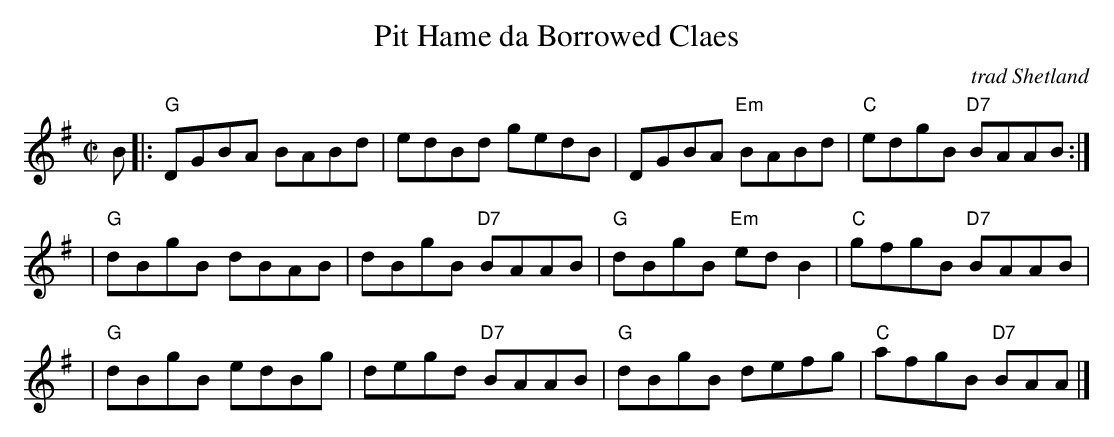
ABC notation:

X:1
T: Pit Hame da Borrowed Claes
C: trad Shetland
M: C|
L: 1/8
K: G
B \
|: "G"DGBA BABd | edBd gedB | DGBA "Em"BABd | "C"edgB "D7"BAAB :|
| "G"dBgB dBAB | dBgB "D7"BAAB | "G"dBgB "Em"edB2 | "C"gfgB "D7"BAAB |
| "G"dBgB edBg | degd "D7"BAAB | "G"dBgB defg | "C"afgB "D7"BAA |]
